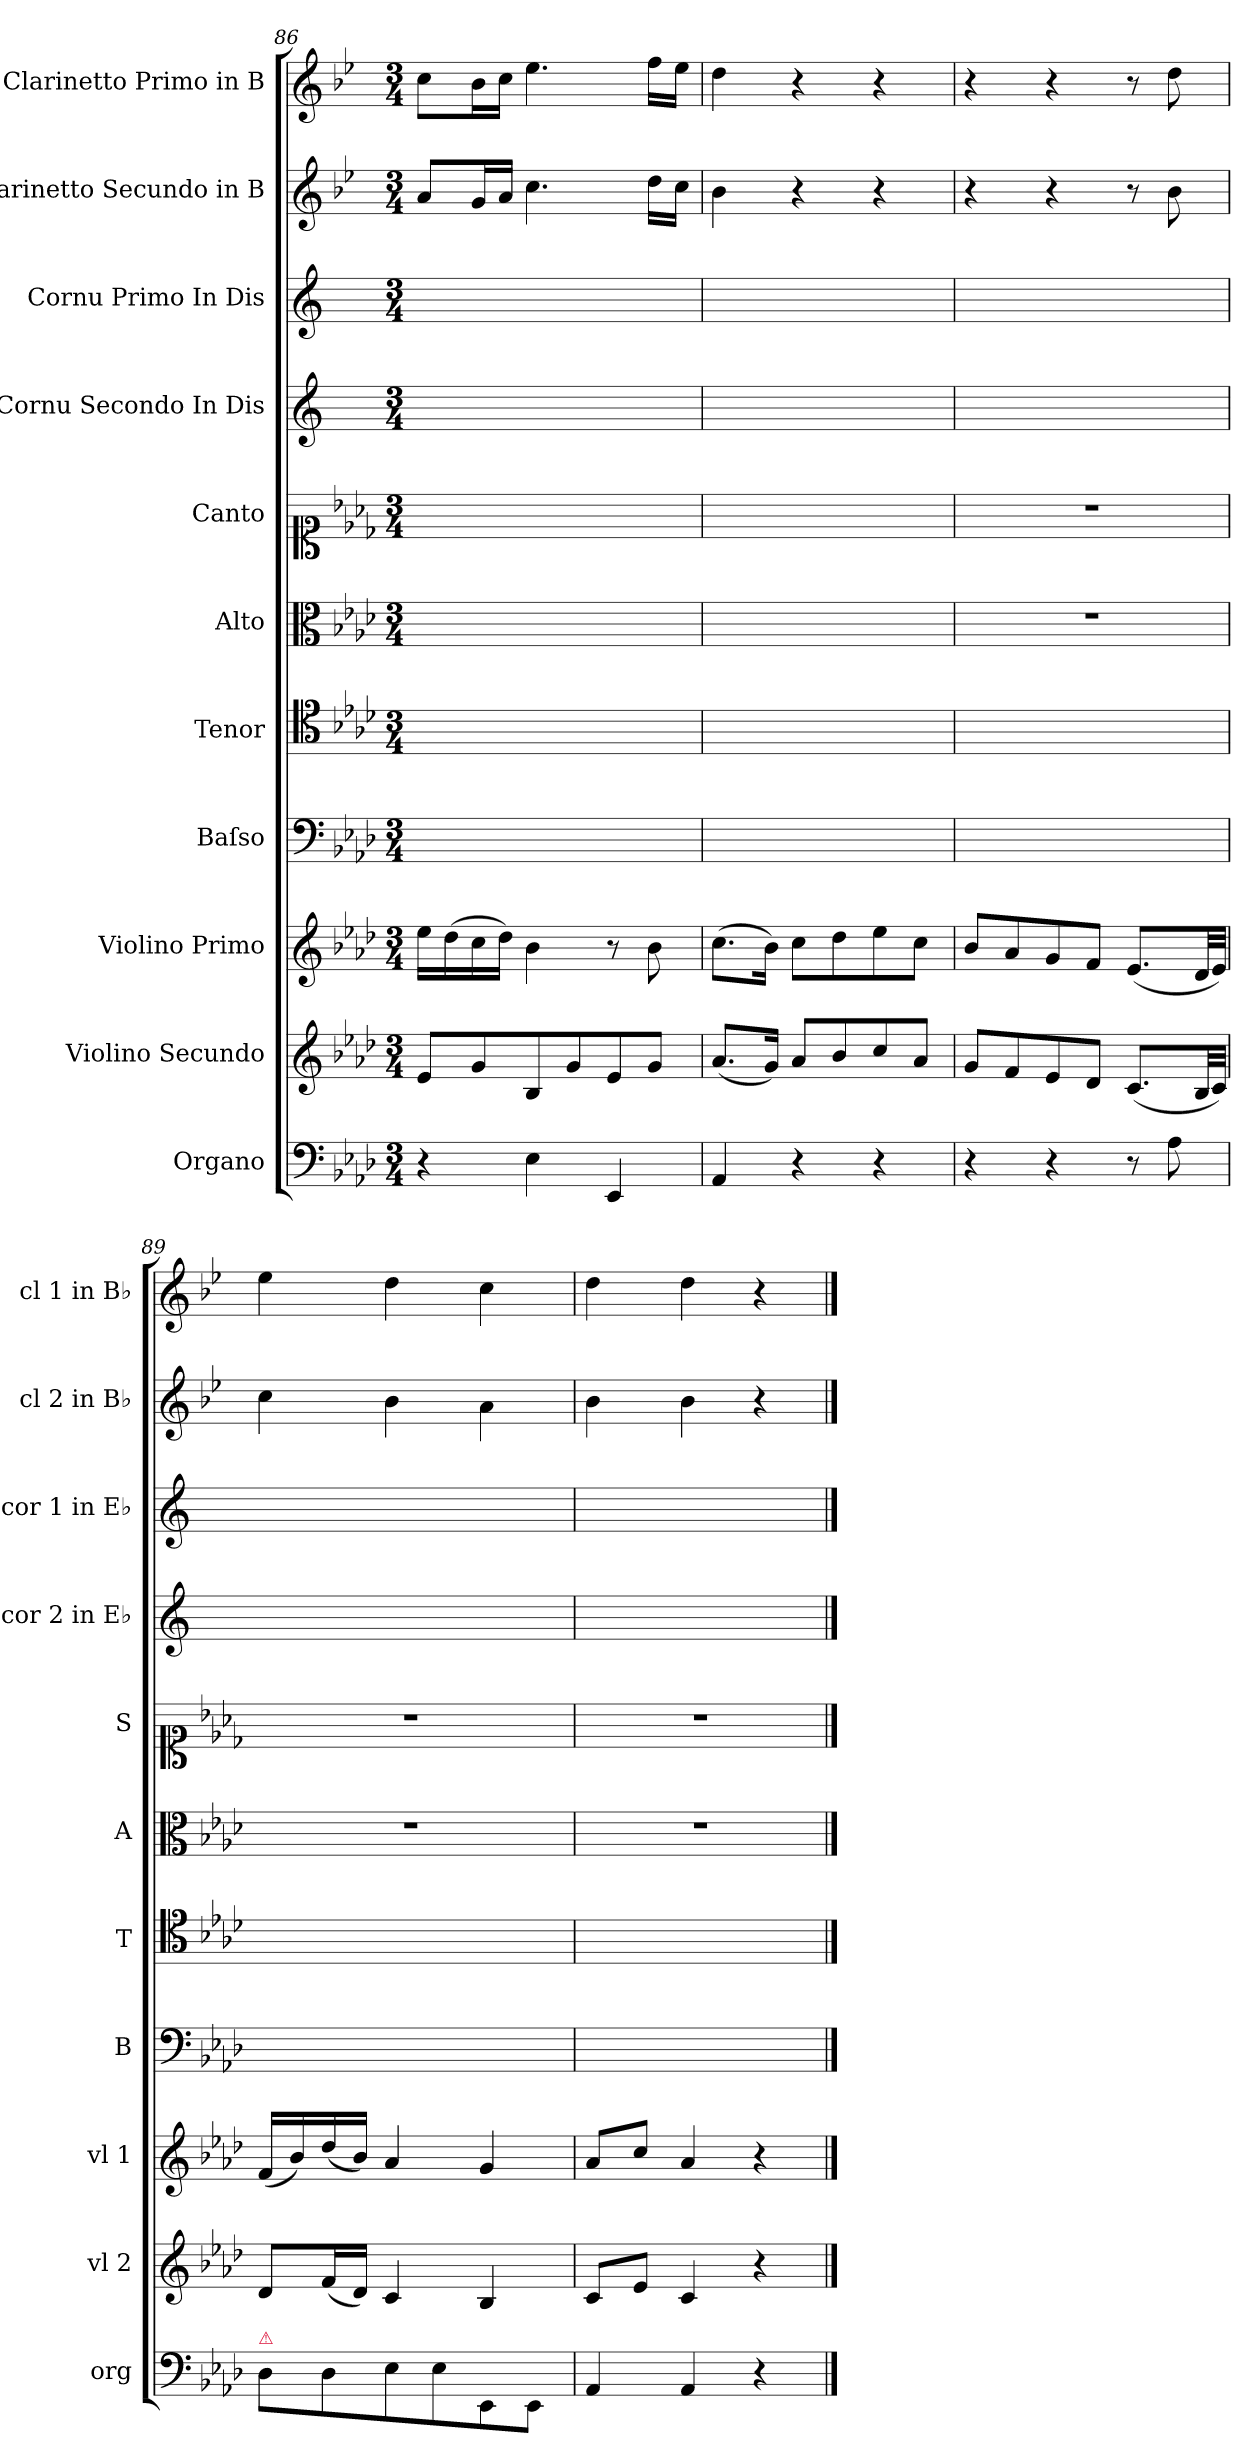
**kern	**kern	**kern	**kern	**kern	**kern	**kern	**kern	**kern	**kern	**kern
*part11	*part10	*part9	*part8	*part7	*part6	*part5	*part4	*part3	*part2	*part1
*staff11	*staff10	*staff9	*staff8	*staff7	*staff6	*staff5	*staff4	*staff3	*staff2	*staff1
*I"Organo	*I"Violino Secundo	*I"Violino Primo	*I"Baſso	*I"Tenor	*I"Alto	*I"Canto	*I"Cornu Secondo In Dis	*I"Cornu Primo In Dis	*I"Clarinetto Secundo in B	*I"Clarinetto Primo in B
*I'org	*I'vl 2	*I'vl 1	*I'B	*I'T	*I'A	*I'S	*I'cor 2 in Eb	*I'cor 1 in Eb	*I'cl 2 in Bb	*I'cl 1 in Bb
*clefF4	*clefG2	*clefG2	*clefF4	*clefC4	*clefC3	*clefC1	*clefG2	*clefG2	*clefG2	*clefG2
*	*	*	*	*	*	*	*	*	*ITrd1c2	*ITrd1c2
*k[b-e-a-d-]	*k[b-e-a-d-]	*k[b-e-a-d-]	*k[b-e-a-d-]	*k[b-e-a-d-]	*k[b-e-a-d-]	*k[b-e-a-d-]	*	*	*k[b-e-a-d-]	*k[b-e-a-d-]
*A-:	*A-:	*A-:	*A-:	*A-:	*A-:	*A-:	*	*	*A-:	*A-:
*M3/4	*M3/4	*M3/4	*M3/4	*M3/4	*M3/4	*M3/4	*M3/4	*M3/4	*M3/4	*M3/4
=86	=86	=86	=86	=86	=86	=86	=86	=86	=86	=86
4r	8e-/L	16ee-\LL	2.ryy	2.ryy	2.ryy	2.ryy	2.ryy	2.ryy	8g/L	8b-\L
.	.	(16dd-\	.	.	.	.	.	.	.	.
.	8g/	16cc\	.	.	.	.	.	.	16f/L	16a-\L
.	.	16dd-\JJ)	.	.	.	.	.	.	16g/JJ	16b-\JJ
4E-\	8B-/	4b-\	.	.	.	.	.	.	4.b-\	4.dd-\
.	8g/	.	.	.	.	.	.	.	.	.
4EE-/	8e-/	8r	.	.	.	.	.	.	.	.
.	8g/J	8b-\	.	.	.	.	.	.	16cc\LL	16ee-\LL
.	.	.	.	.	.	.	.	.	16b-\JJ	16dd-\JJ
=87	=87	=87	=87	=87	=87	=87	=87	=87	=87	=87
4AA-/	(8.a-/L	(8.cc\L	2.ryy	2.ryy	2.ryy	2.ryy	2.ryy	2.ryy	4a-\	4cc\
.	16g/Jk)	16b-\Jk)	.	.	.	.	.	.	.	.
4r	8a-/L	8cc\L	.	.	.	.	.	.	4r	4r
.	8b-/	8dd-\	.	.	.	.	.	.	.	.
4r	8cc/	8ee-\	.	.	.	.	.	.	4r	4r
.	8a-/J	8cc\J	.	.	.	.	.	.	.	.
=88	=88	=88	=88	=88	=88	=88	=88	=88	=88	=88
4r	8g/L	8b-/L	2.ryy	2.ryy	2.r	2.r	2.ryy	2.ryy	4r	4r
.	8f/	8a-/	.	.	.	.	.	.	.	.
4r	8e-/	8g/	.	.	.	.	.	.	4r	4r
.	8d-/J	8f/J	.	.	.	.	.	.	.	.
8r	(8.c/L	(8.e-/L	.	.	.	.	.	.	8r	8r
8A-\	.	.	.	.	.	.	.	.	8a-\	8cc\
.	32B-/LL	32d-/LL	.	.	.	.	.	.	.	.
.	32c/JJJ)	32e-/JJJ)	.	.	.	.	.	.	.	.
=89	=89	=89	=89	=89	=89	=89	=89	=89	=89	=89
!LO:TX:a:color=crimson:t=⚠	!	!	!	!	!	!	!	!	!	!
8D-\L	8d-/L	(16f/LL	2.ryy	2.ryy	2.r	2.r	2.ryy	2.ryy	4b-\	4dd-\
.	.	16b-/)	.	.	.	.	.	.	.	.
8D-\	(16f/L	(16dd-/	.	.	.	.	.	.	.	.
.	16d-/JJ)	16b-/JJ)	.	.	.	.	.	.	.	.
8E-\	4c/	4a-/	.	.	.	.	.	.	4a-\	4cc\
8E-\	.	.	.	.	.	.	.	.	.	.
8EE-/	4B-/	4g/	.	.	.	.	.	.	4g\	4b-\
8EE-/J	.	.	.	.	.	.	.	.	.	.
=90	=90	=90	=90	=90	=90	=90	=90	=90	=90	=90
4AA-/	8c/L	8a-/L	2.ryy	2.ryy	2.r	2.r	2.ryy	2.ryy	4a-\	4cc\
.	8e-/J	8cc/J	.	.	.	.	.	.	.	.
4AA-/	4c/	4a-/	.	.	.	.	.	.	4a-\	4cc\
4r	4r	4r	.	.	.	.	.	.	4r	4r
==	==	==	==	==	==	==	==	==	==	==
*-	*-	*-	*-	*-	*-	*-	*-	*-	*-	*-
